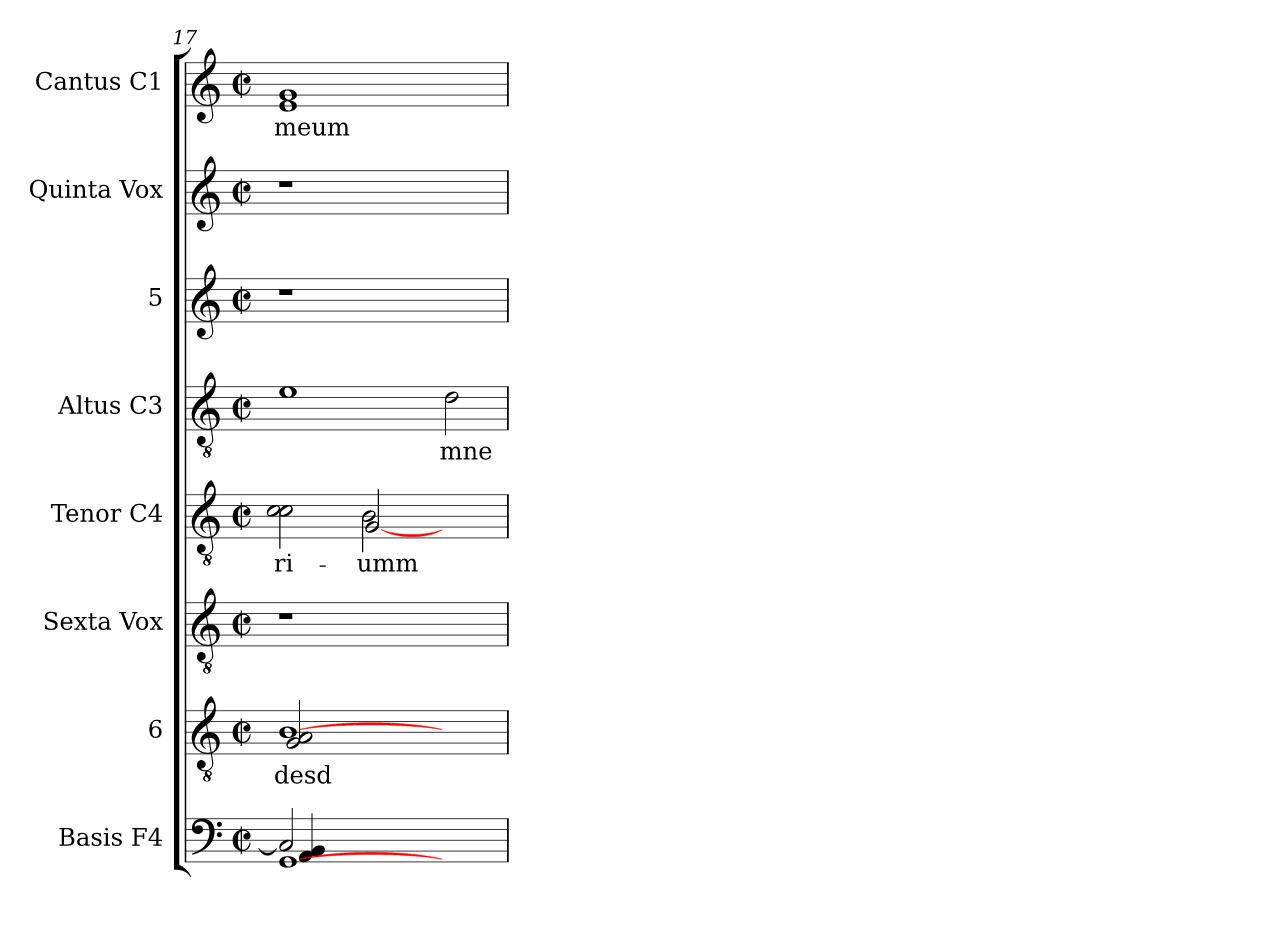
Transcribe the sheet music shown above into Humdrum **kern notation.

**kern	**text	**kern	**text	**kern	**kern	**text	**kern	**text	**kern	**kern	**kern	**text
*part8	*part8	*part7	*part7	*part6	*part5	*part5	*part4	*part4	*part3	*part2	*part1	*part1
*staff8	*staff8	*staff7	*staff7	*staff6	*staff5	*staff5	*staff4	*staff4	*staff3	*staff2	*staff1	*staff1
*I"Basis  F4	*	*I"6	*	*I"Sexta  Vox	*I"Tenor  C4	*	*I"Altus  C3	*	*I"5	*I"Quinta  Vox	*I"Cantus  C1	*
*I'B	*	*	*	*	*I'T	*	*I'A	*	*	*	*I'C	*
*clefF4	*	*clefGv2	*	*clefGv2	*clefGv2	*	*clefGv2	*	*clefG2	*clefG2	*clefG2	*
*k[]	*	*k[]	*	*k[]	*k[]	*	*k[]	*	*k[]	*k[]	*k[]	*
*C:	*	*C:	*	*C:	*C:	*	*C:	*	*C:	*C:	*C:	*
*M2/2	*	*M2/2	*	*M2/2	*M2/2	*	*M2/2	*	*M2/2	*M2/2	*M2/2	*
*met(c|)	*	*met(c|)	*	*met(c|)	*met(c|)	*	*met(c|)	*	*met(c|)	*met(c|)	*met(c|)	*
=17	=17	=17	=17	=17	=17	=17	=17	=17	=17	=17	=17	=17
*^	*	*	*	*	*	*	*	*	*	*	*	*
*	*^	*	*	*	*	*	*	*	*	*	*	*	*
!	!	!	!LO:LY:b:cj	!	!LO:LY:b:cj	!	!	!LO:LY:b:cj	!	!	!	!	!	!LO:LY:b:cj
*	*	*	*	*^	*	*	*^	*	*	*	*	*	*	*
[<1GG	2C/]	4BB/ 4AA/	--	[>1B	2A/ 2G/	desd-	1r	2c\ 2c\	2ryy	-ri-	1e	.	1r	1r	1e 1g	meum-
.	.	2ryy	.	.	.	.	.	.	.	.	.	.	.	.	.	.
!	!	!	!	!	!	!	!	!	!	!LO:LY:b:cj	!	!	!	!	!	!
.	2ryy	.	.	.	2ryy	.	.	2B\	[<2G/	-umm	.	.	.	.	.	.
.	.	2.ryy	.	.	.	.	.	.	.	.	.	.	.	.	.	.
!	!	!	!	!	!	!	!	!	!	!	!	!LO:LY:b:cj	!	!	!	!
2ryy	2ryy	.	.	2ryy	2ryy	.	2ryy	2ryy	2ryy	.	2d\	mne	2ryy	2ryy	2ryy	.
*v	*v	*v	*	*	*	*	*	*v	*v	*	*	*	*	*	*	*
*	*	*v	*v	*	*	*	*	*	*	*	*	*	*
=	=	=	=	=	=	=	=	=	=	=	=	=
*-	*-	*-	*-	*-	*-	*-	*-	*-	*-	*-	*-	*-
